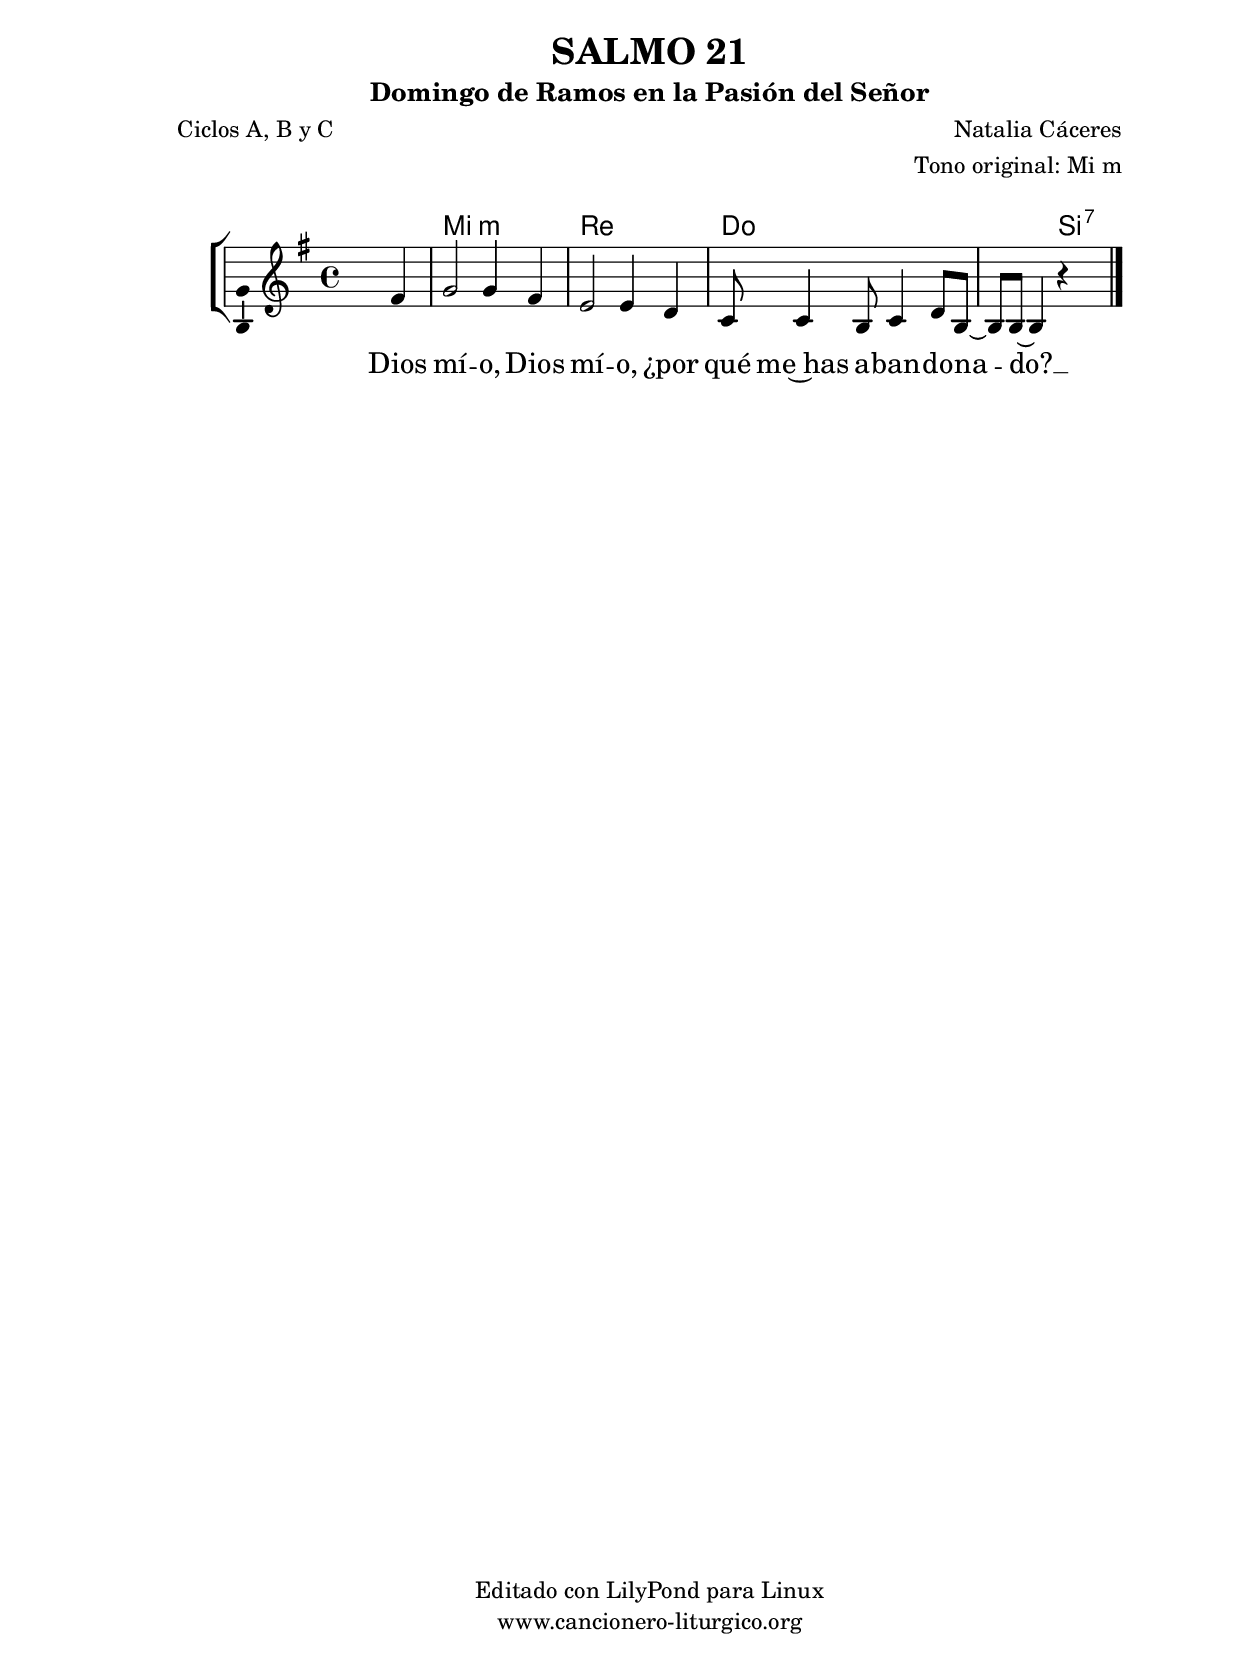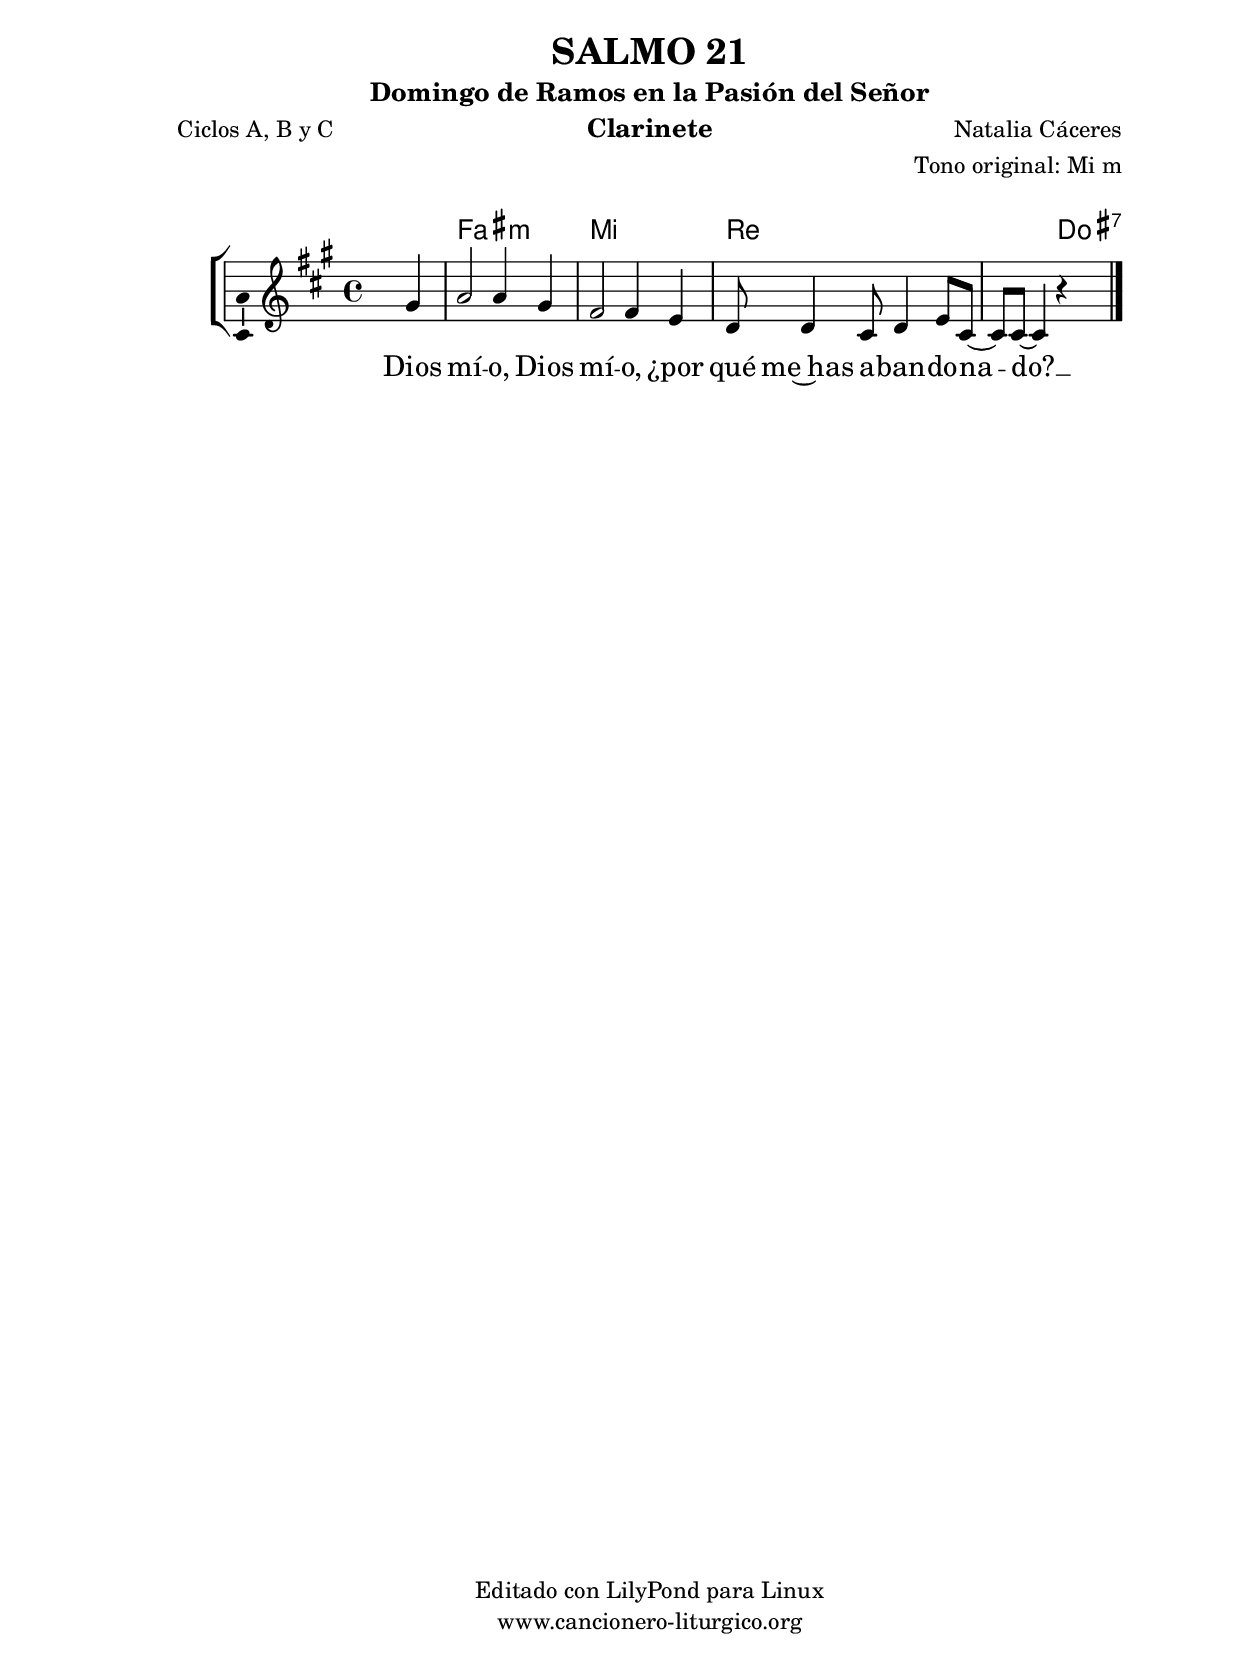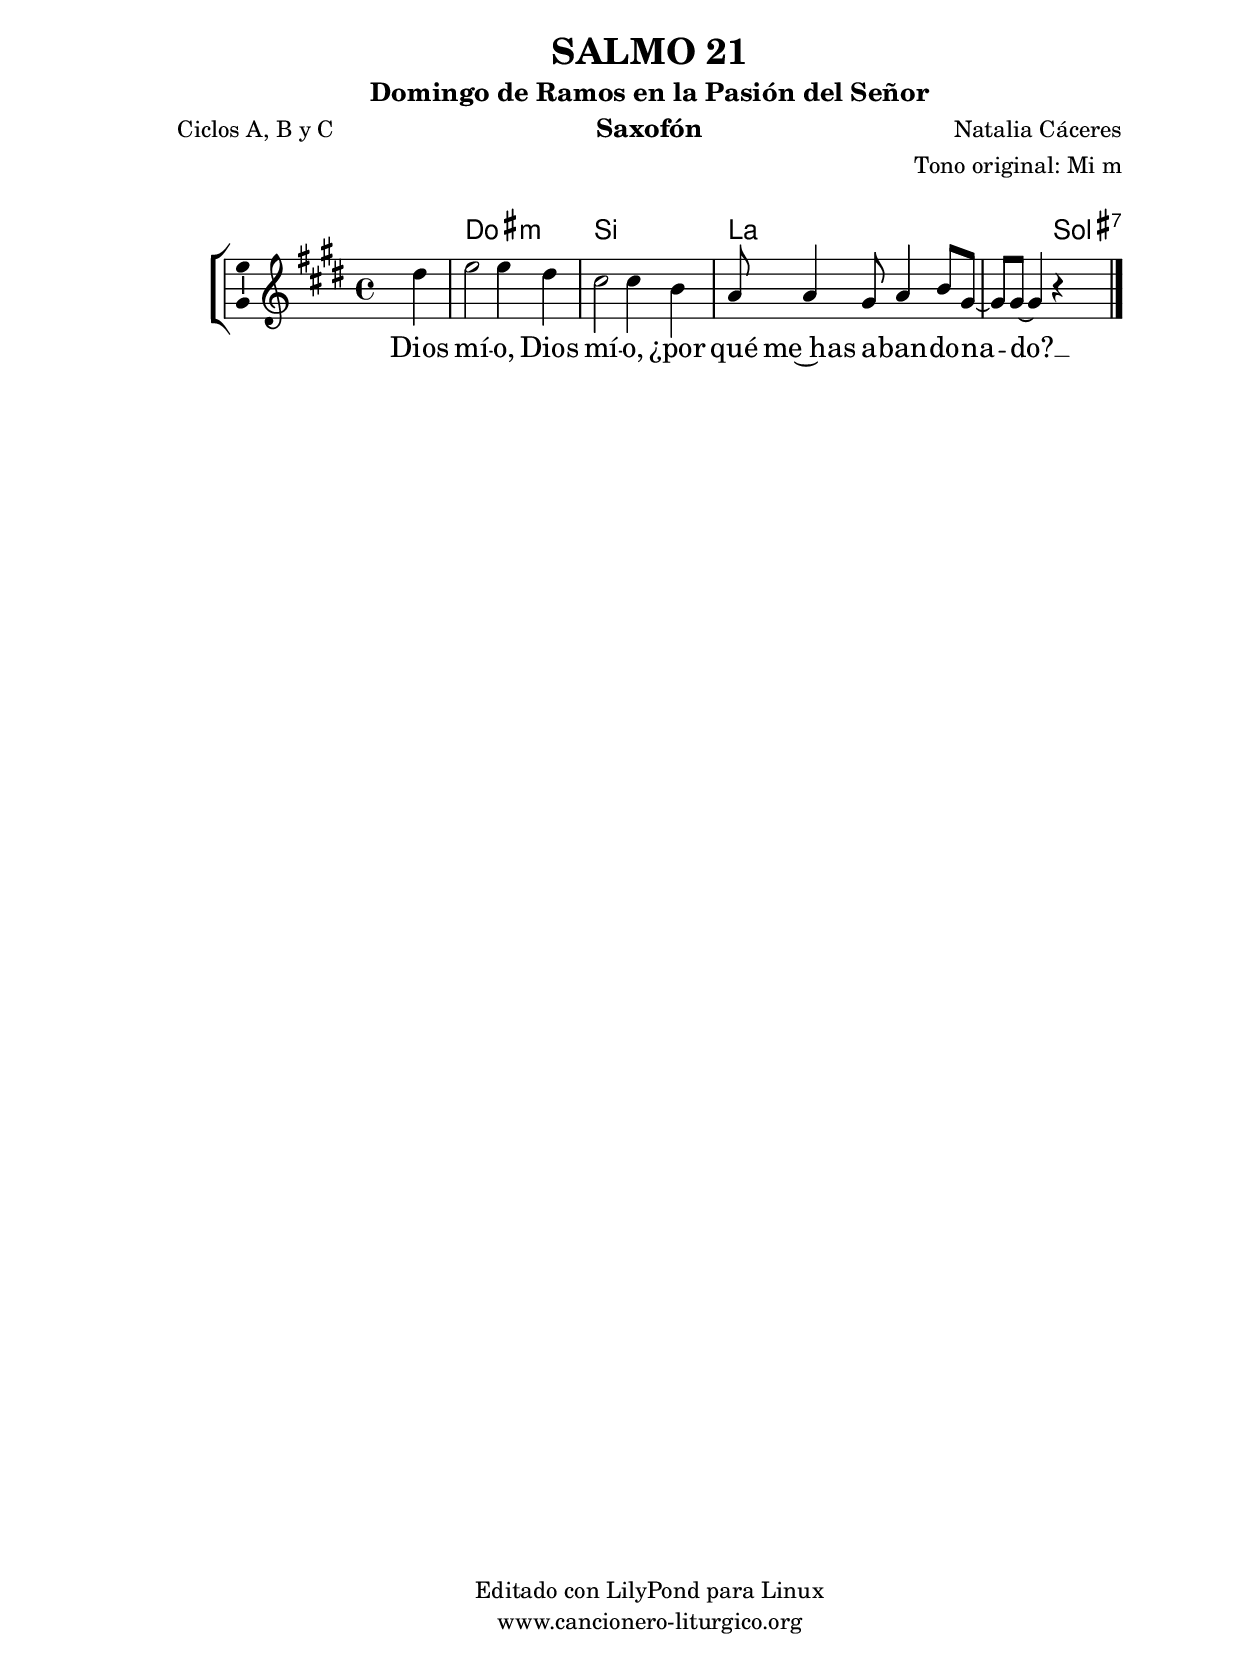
%
%para convertir .midi en .wav:
%timidity filename.midi -Ow -o finename.wav
%
%
%Para convertir de .wav a .mp3:
%lame -h -m j filename.wav
%
%
%para escuchar el midi:
%timidity nombrefichero.midi
%


%versión de lilypond para la que se ha escrito esta partitura:
\version "2.16.0"

	%Tamaño papel
	#(set-default-paper-size "a4")
	%Tamaño partitura
	#(set-global-staff-size 20)
	%No responde al pulsar sobre una nota
	#(ly:set-option 'point-and-click #f)

%parámetros del encabezamiento:
\header {
	title = "SALMO 21"
	subtitle = "Domingo de Ramos en la Pasión del Señor"
	composer = "Natalia Cáceres"
	poet = "Ciclos A, B y C"
	meter = ""
	arranger = "Tono original: Mi m"
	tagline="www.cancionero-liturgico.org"
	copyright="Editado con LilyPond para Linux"
	tiempo = "Semana Santa"
	usos = "Salmo"
	letra = "Dios mío, Dios mío, ¿por qué me has abandonado?"
	}

%parámetros asociados al papel:
\paper  {
	oddHeaderMarkup = \markup {\fill-line { \on-the-fly #not-first-page \fromproperty #'header:title \on-the-fly #not-first-page \fromproperty #'header:composer }}
	evenHeaderMarkup = \markup {\fill-line { \fromproperty #'header:composer \fromproperty #'header:title }}
	#(set-paper-size "a4")
	print-page-number = ##f
	first-page-number = 1
	print-first-page-number = ##f
%	head-separation = 3.0 \cm
	top-margin = 2.0 \cm
	bottom-margin = 0.5\cm
%%%	bottom-margin = -1.0\cm
	left-margin = 3.0 \cm
	line-width = 16.0 \cm 
	indent = 8\mm
	interscoreline = 2.\mm
	between-system-space = 15\mm
%	para que las partituras no llenen la hoja:
	ragged-bottom = ##t
%	idem para la última hoja:
	ragged-last-bottom = ##f
%	para que las partituras llenen el ancho del papel:
	ragged-last = ##f
	after-title-space = 2.5 \cm
%page-count=1
%system-count=8

	%Flexible Vertical Spacing
%	markup-markup-spacing =
%	#'((basic-distance . 15) (minimum-distance . 15) (padding . 3))
	markup-system-spacing =
	#'((basic-distance . 15) (minimum-distance . 15) (padding . 3))
	system-system-spacing =
	#'((basic-distance . 15) (minimum-distance . 15) (padding . 3))
	score-system-spacing =
	#'((basic-distance . 15) (minimum-distance . 15) (padding . 5))
%	top-system-spacing = % header
%	#'((basic-distance . 8) (minimum-distance . 0) (padding . 3))
%	top-markup-spacing =
%	#'((basic-distance . 20) (minimum-distance . 20) (padding . 3))
	last-bottom-spacing = % footer
	#'((basic-distance . 5) (minimum-distance . 5) (padding . 3))
%	score-markup-spacing =
%	#'((basic-distance . 16) (minimum-distance . 13) (padding . 3))

	}


%parámetros que afectan a toda la partitura:
global =  {
	%clave de sol (G):
	\clef G
	%armadura:
%	\transpose d e
	\key e \minor
	\tempo 4=130
	\set Score.tempoHideNote = ##t
	}


acordes = {
	\italianChords
	\chordmode {
%	\transpose d e
{

s1
e1:m d c s2 b2:7

	}
	}
}

melodia = 
%\transpose d e
{
	\relative c'{
	\time 4/4

s2 s4 fis4
g2 g4 fis
e2 e4 d
c8 c4 b8 c4 d8 b~
b8 b~b4 r4 s4

	\bar "|."
	}
	}


texto = \lyricmode {
Dios mí -- o, Dios mí -- o, ¿por qué me~has a -- ban -- do -- na -- do? __
	}


acordesStaff = \context ChordNames = acordesStaff <<
	\set chordChanges = ##t
	\acordes
	>>


vozStaff = \context Voice = vozStaff
\with {\consists "Ambitus_engraver"}
<<
%	\set Staff.instrumentName = ""
%	\set Staff.shortInstrumentName = ""
%	\set Staff.midiInstrument = #"clarinet"
%	\set Staff.midiInstrument = #"cello"
%	\set Staff.midiInstrument = #"flute"
	\set Staff.midiInstrument = #"electric guitar (jazz)"
%	\set Staff.midiInstrument = #"english horn"
%	\set Staff.midiInstrument = #"violin"
%	\set Staff.midiInstrument = #"glockenspiel"
	\set Staff.midiMinimumVolume = #0.7
	\set Staff.midiMaximumVolume = #0.9
	\global
	\melodia
	>>


textoStaff = \context Lyrics = textoStaff <<
	\lyricsto vozStaff \texto
	>>

\book {
	\score {
		\context ChoirStaff {
			\override StaffGroup.SystemStartBracket #'collapse-height = #1
			\override Score.SystemStartBar #'collapse-height = #1
			<<
			\acordesStaff
			\vozStaff
			\textoStaff
			>>
			}
		\layout {
	    		\context {
				\Lyrics
				\override LyricText #'font-size = #2
				}
	   		 \context {
				\Score
				%fontSize = #3
				\override StaffSymbol #'staff-space = #(magstep +3)
				%\override Beam #'thickness = #0.55
				%\override SpacingSpanner #'spacing-increment = #1.0
				%\override Slur #'height-limit = #1.5
				}
			}
		}
	\score {
		\unfoldRepeats
		\context ChoirStaff {
			<<
			\acordesStaff
			\vozStaff
			>>
			}
		\midi {
	  		\context {
	  			\Score
				tempoWholesPerMinute = #(ly:make-moment 70 4)
				}
			}
		}
	}

%Partitura para clarinete
#(define output-suffix "C")
\book {
	\header{
		instrument = "Clarinete"
		}
	\score {
		\context ChoirStaff {
			\override StaffGroup.SystemStartBracket #'collapse-height = #1
			\override Score.SystemStartBar #'collapse-height = #1
\transpose c d
			<<
			\acordesStaff
			\vozStaff
			\textoStaff
			>>
			}
		\layout {
	    		\context {
				\Lyrics
				\override LyricText #'font-size = #2
				}
	   		 \context {
				\Score
				%fontSize = #3
				\override StaffSymbol #'staff-space = #(magstep +3)
				%\override Beam #'thickness = #0.55
				%\override SpacingSpanner #'spacing-increment = #1.0
				%\override Slur #'height-limit = #1.5
				}
			}
		}
	}

%Partitura para saxofón
#(define output-suffix "S")
\book {
	\header{
		instrument = "Saxofón"
		}
	\score {
		\context ChoirStaff {
			\override StaffGroup.SystemStartBracket #'collapse-height = #1
			\override Score.SystemStartBar #'collapse-height = #1
\transpose c a
			<<
			\acordesStaff
			\vozStaff
			\textoStaff
			>>
			}
		\layout {
	    		\context {
				\Lyrics
				\override LyricText #'font-size = #2
				}
	   		 \context {
				\Score
				%fontSize = #3
				\override StaffSymbol #'staff-space = #(magstep +3)
				%\override Beam #'thickness = #0.55
				%\override SpacingSpanner #'spacing-increment = #1.0
				%\override Slur #'height-limit = #1.5
				}
			}
		}
	}

